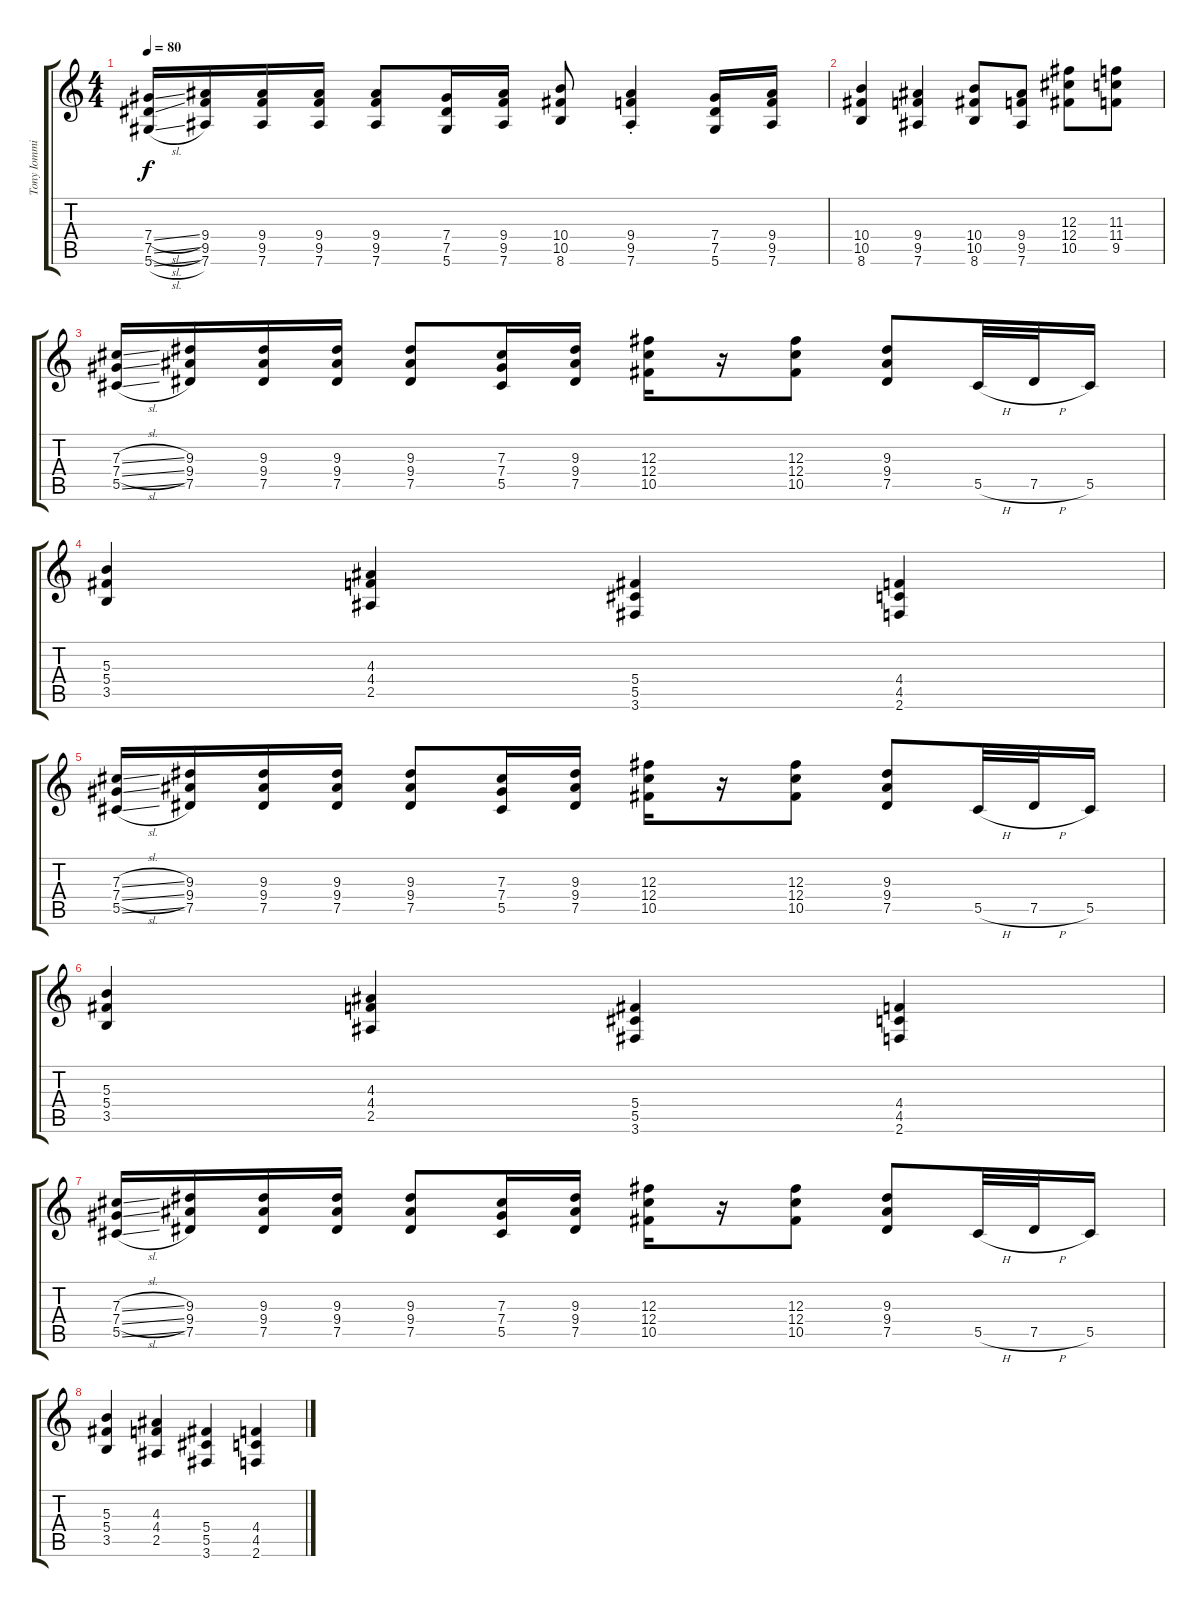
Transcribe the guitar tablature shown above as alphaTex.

\track ("Tony Iommi (Rythm)" "Tony Iommi") {instrument distortionguitar}
\staff {score tabs}
\tuning (Eb4 Bb3 Gb3 Db3 Ab2 Eb2) {hide}
\ts (4 4)
\tempo 80
\clef g2
\ks c
(7.4{sl} 7.5{sl} 5.6{sl}).16{dy f} (9.4 9.5 7.6).16 (9.4 9.5 7.6).16 (9.4 9.5 7.6).16 (9.4 9.5 7.6).8 (7.4 7.5 5.6).16 (9.4 9.5 7.6).16 (10.4 10.5 8.6).8 (9.4{st} 9.5{st} 7.6{st}).4 (7.4 7.5 5.6).16 (9.4 9.5 7.6).16 |
(10.4 10.5 8.6).4 (9.4 9.5 7.6).4 (10.4 10.5 8.6).8 (9.4 9.5 7.6).8 (12.3 12.4 10.5).8 (11.3 11.4 9.5).8 |
(7.3{sl} 7.4{sl} 5.5{sl}).16 (9.3 9.4 7.5).16 (9.3 9.4 7.5).16 (9.3 9.4 7.5).16 (9.3 9.4 7.5).8 (7.3 7.4 5.5).16 (9.3 9.4 7.5).16 (12.3 12.4 10.5).16 r.16 (12.3 12.4 10.5).8 (9.3 9.4 7.5).8 5.5{h}.32 7.5{h}.32 5.5.16 |
(5.3 5.4 3.5).4 (4.3 4.4 2.5).4 (5.4 5.5 3.6).4 (4.4 4.5 2.6).4 |
(7.3{sl} 7.4{sl} 5.5{sl}).16 (9.3 9.4 7.5).16 (9.3 9.4 7.5).16 (9.3 9.4 7.5).16 (9.3 9.4 7.5).8 (7.3 7.4 5.5).16 (9.3 9.4 7.5).16 (12.3 12.4 10.5).16 r.16 (12.3 12.4 10.5).8 (9.3 9.4 7.5).8 5.5{h}.32 7.5{h}.32 5.5.16 |
(5.3 5.4 3.5).4 (4.3 4.4 2.5).4 (5.4 5.5 3.6).4 (4.4 4.5 2.6).4 |
(7.3{sl} 7.4{sl} 5.5{sl}).16 (9.3 9.4 7.5).16 (9.3 9.4 7.5).16 (9.3 9.4 7.5).16 (9.3 9.4 7.5).8 (7.3 7.4 5.5).16 (9.3 9.4 7.5).16 (12.3 12.4 10.5).16 r.16 (12.3 12.4 10.5).8 (9.3 9.4 7.5).8 5.5{h}.32 7.5{h}.32 5.5.16 |
(5.3 5.4 3.5).4 (4.3 4.4 2.5).4 (5.4 5.5 3.6).4 (4.4 4.5 2.6).4
